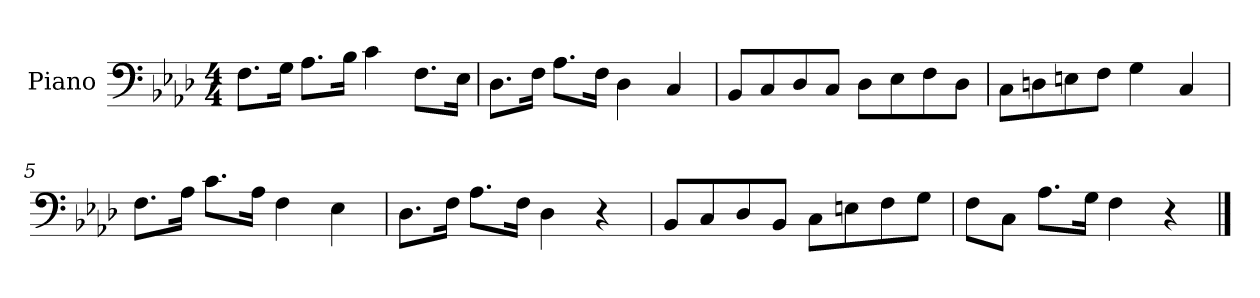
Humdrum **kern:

**kern
*part1
*staff1
*I"Piano
*I'Pno
*clefF4
*k[b-e-a-d-]
*f:
*M4/4
=1
8.F\L
16G\Jk
8.A-\L
16B-\Jk
4c\
8.F\L
16E-\Jk
=2
8.D-\L
16F\Jk
8.A-\L
16F\Jk
4D-\
4C/
=3
8BB-/L
8C/
8D-/
8C/J
8D-\L
8E-\
8F\
8D-\J
=4
8C\L
8Dn\
8En\
8F\J
4G\
4C/
=5
8.F\L
16A-\Jk
8.c\L
16A-\Jk
4F\
4E-\
=6
8.D-\L
16F\Jk
8.A-\L
16F\Jk
4D-\
4r
=7
8BB-/L
8C/
8D-/
8BB-/J
8C\L
8En\
8F\
8G\J
=8
8F\L
8C\J
8.A-\L
16G\Jk
4F\
4r
==
*-
